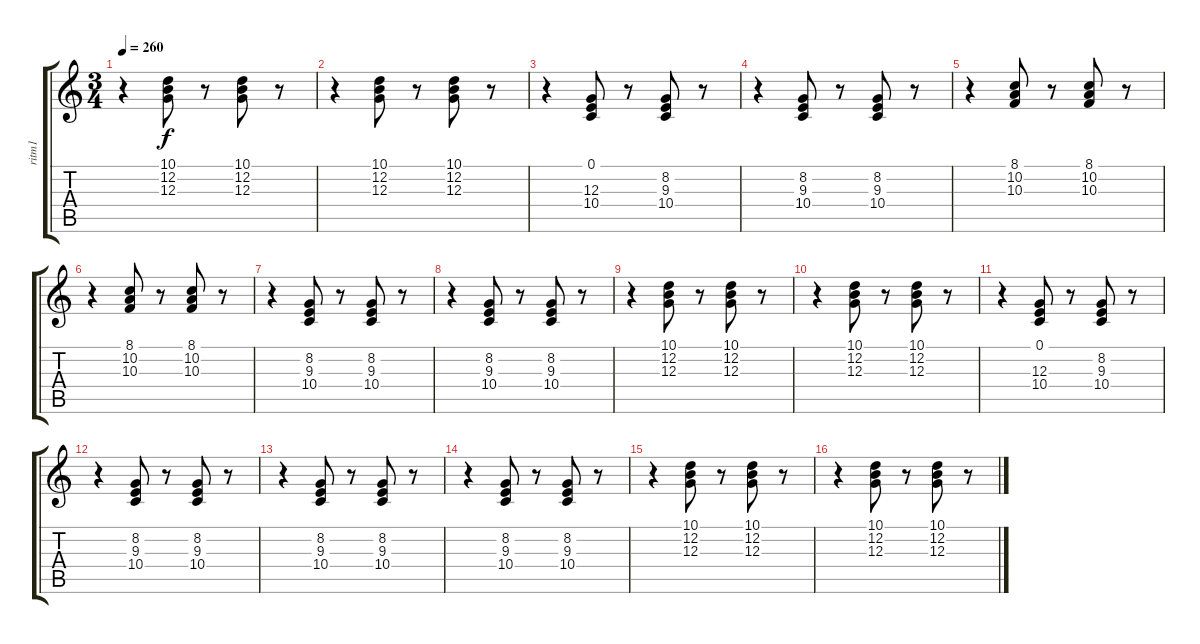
\track ("ritm1" "ritm1") {instrument reedorgan}
\staff {score tabs}
\tuning (E4 B3 G3 D3 A2 E2) {hide}
\ts (3 4)
\tempo 260
\clef g2
\ks c
r.4{dy f} (10.1 12.2 12.3).8 r.8 (10.1 12.2 12.3).8 r.8 |
r.4 (10.1 12.2 12.3).8 r.8 (10.1 12.2 12.3).8 r.8 |
r.4 (0.1 12.3 10.4).8 r.8 (8.2 9.3 10.4).8 r.8 |
r.4 (8.2 9.3 10.4).8 r.8 (8.2 9.3 10.4).8 r.8 |
r.4 (8.1 10.2 10.3).8{balance 16} r.8 (8.1 10.2 10.3).8 r.8 |
r.4 (8.1 10.2 10.3).8 r.8 (8.1 10.2 10.3).8 r.8 |
r.4 (8.2 9.3 10.4).8 r.8 (8.2 9.3 10.4).8 r.8 |
r.4 (8.2 9.3 10.4).8 r.8 (8.2 9.3 10.4).8 r.8 |
r.4 (10.1 12.2 12.3).8 r.8 (10.1 12.2 12.3).8 r.8 |
r.4 (10.1 12.2 12.3).8 r.8 (10.1 12.2 12.3).8 r.8 |
r.4 (0.1 12.3 10.4).8 r.8 (8.2 9.3 10.4).8 r.8 |
r.4 (8.2 9.3 10.4).8 r.8 (8.2 9.3 10.4).8 r.8 |
r.4 (8.2 9.3 10.4).8 r.8 (8.2 9.3 10.4).8 r.8 |
r.4 (8.2 9.3 10.4).8 r.8 (8.2 9.3 10.4).8 r.8 |
r.4 (10.1 12.2 12.3).8{balance 0 instrument acousticguitarsteel} r.8 (10.1 12.2 12.3).8 r.8 |
r.4 (10.1 12.2 12.3).8 r.8 (10.1 12.2 12.3).8 r.8
